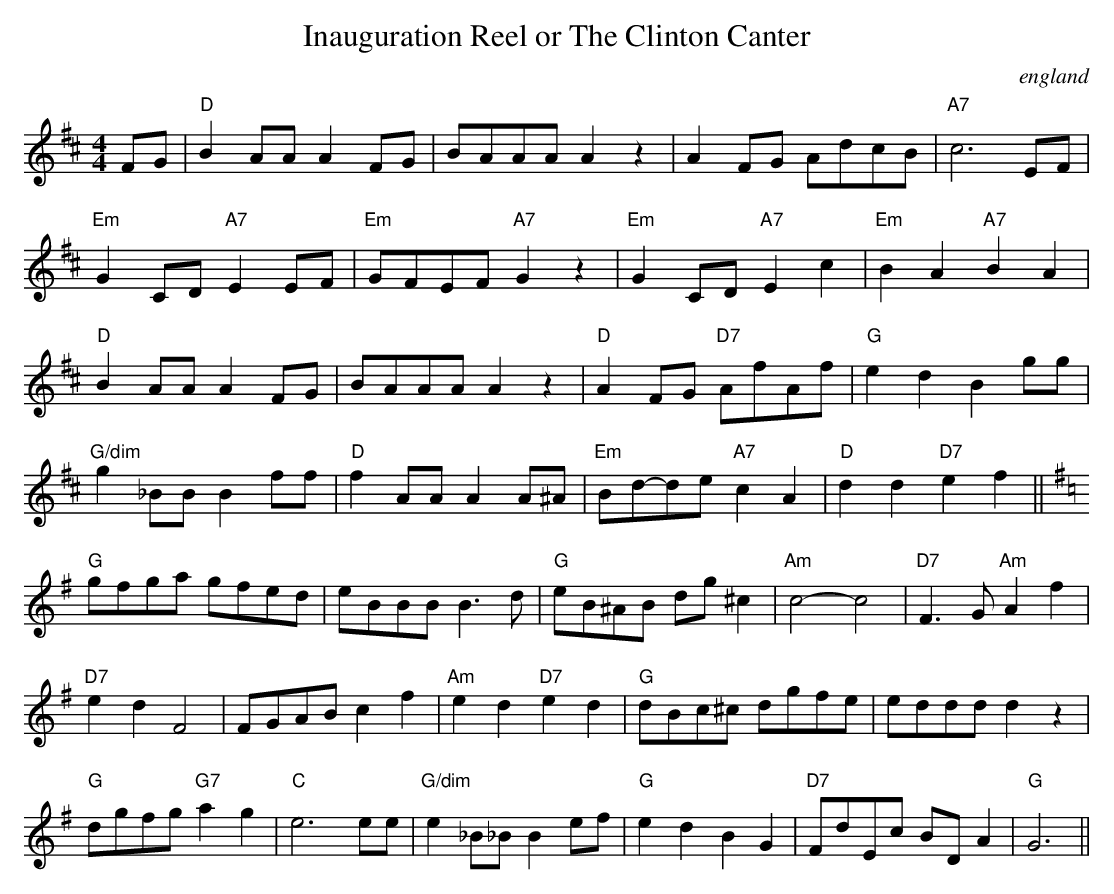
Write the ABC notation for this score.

X:1
T:Inauguration Reel or The Clinton Canter
O:england
M:4/4
L:1/4
K:D
F/2G/2|"D"BA/2A/2 AF/2G/2|B/2A/2A/2A/2 Az|AF/2G/2 A/2d/2c/2B/2|"A7"c3E/2F/2|
"Em"GC/2D/2 "A7"EE/2F/2|"Em"G/2F/2E/2F/2 "A7"Gz|"Em"GC/2D/2 "A7"Ec|\
"Em"BA "A7"BA|
"D"BA/2A/2 AF/2G/2|B/2A/2A/2A/2 Az|"D"AF/2G/2 "D7"A/2f/2A/2f/2|"G"ed Bg/2g/2|
"G/dim"g_B/2B/2 Bf/2f/2|"D"fA/2A/2 AA/2^A/2|"Em"B/2d/2-d/2e/2 "A7"cA|\
"D"dd "D7"ef||
K:G
"G"g/2f/2g/2a/2 g/2f/2e/2d/2|e/2B/2B/2B/2 B3/2d/2|"G"e/2B/2^A/2B/2 d/2g/2^c|\
"Am"c2 -c2|"D7"F3/2G/2 "Am"Af|
"D7"ed F2|F/2G/2A/2B/2 cf|"Am"ed "D7"ed|"G"d/2B/2c/2^c/2 d/2g/2f/2e/2|\
e/2d/2d/2d/2 dz|
"G"d/2g/2f/2g/2 "G7"ag|"C"e3e/2e/2|"G/dim"e_B/2_B/2 Be/2f/2|"G"ed BG|\
"D7"F/2d/2E/2c/2 B/2D/2A|"G"G3||
